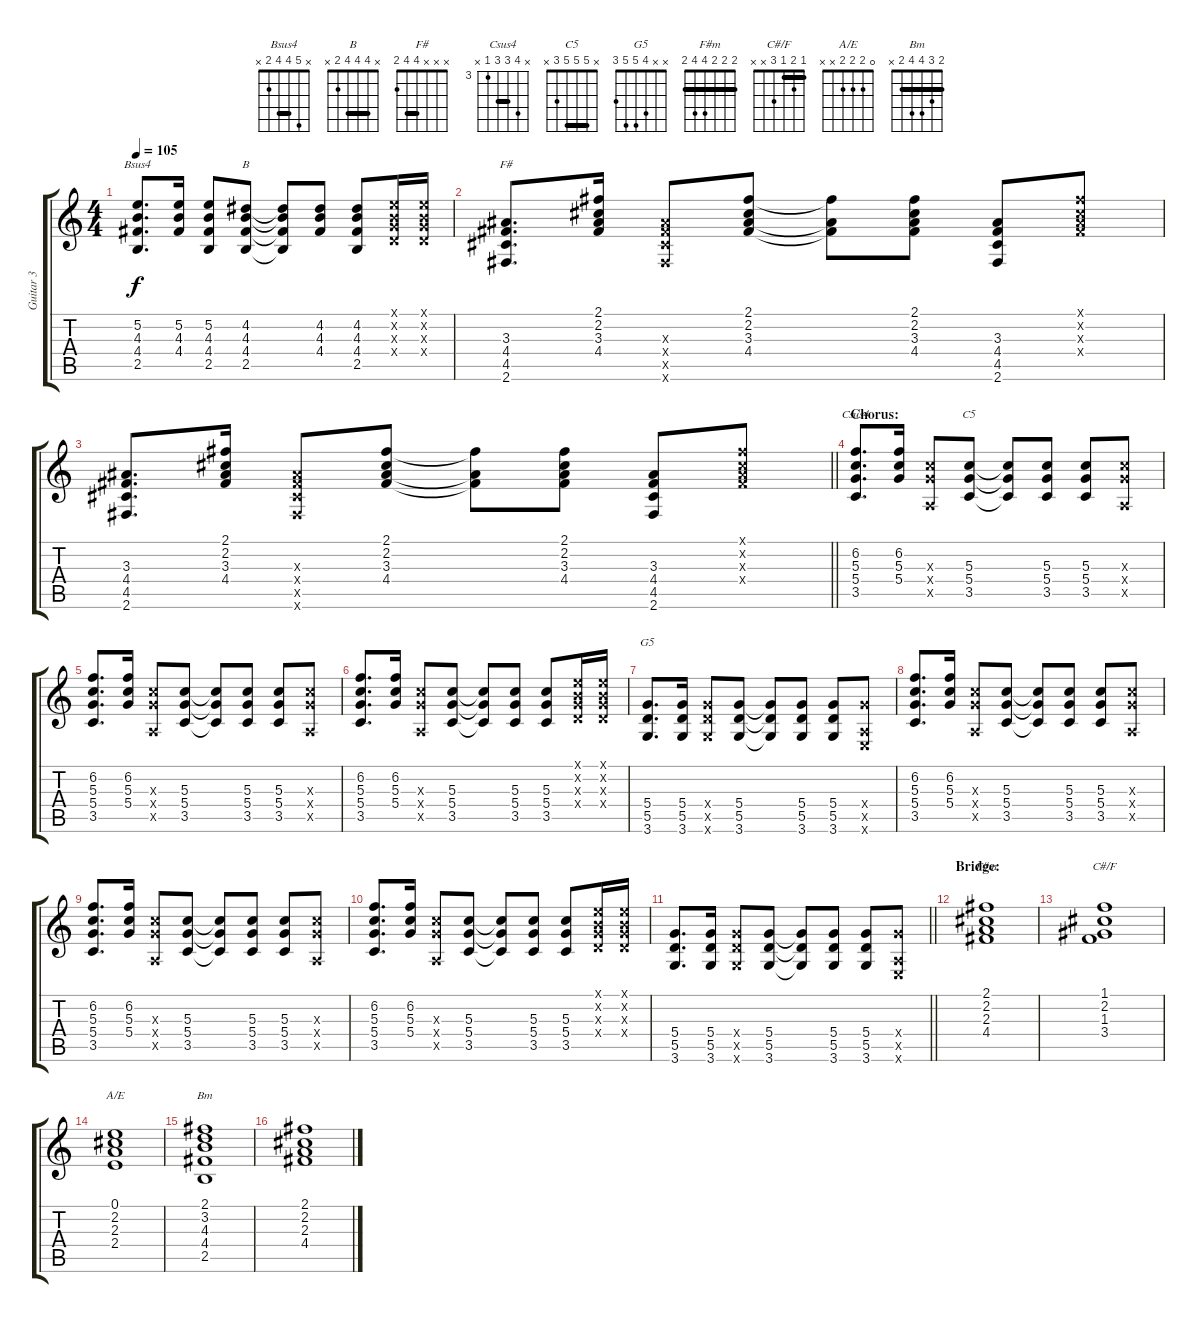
\track ("Guitar 3" "Guitar 3") {instrument electricguitarclean}
\staff {score tabs}
\tuning (E4 B3 G3 D3 A2 E2) {hide}
\chord ("Bsus4" x 5 4 4 2 x) {barre 4}
\chord ("B" x 4 4 4 2 x) {barre 4}
\chord ("F#" x x x 4 4 2) {barre 4}
\chord ("Csus4" x 6 5 5 3 x) {firstfret 3 barre 5}
\chord ("C5" x 5 5 5 3 x) {barre 5}
\chord ("G5" x x 4 5 5 3)
\chord ("F#m" 2 2 2 4 4 2) {barre 2}
\chord ("C#/F" 1 2 1 3 x x) {barre 1}
\chord ("A/E" 0 2 2 2 x x)
\chord ("Bm" 2 3 4 4 2 x) {barre 2}
\ts (4 4)
\tempo 105
\clef g2
\ks c
(5.2 4.3 4.4 2.5).8{d ch "Bsus4" dy f} (5.2 4.3 4.4).16 (5.2 4.3 4.4 2.5).8 (4.2 4.3 4.4 2.5).8{ch "B"} (4.2{t} 4.3{t} 4.4{t} 2.5{t}).8 (4.2 4.3 4.4).8 (4.2 4.3 4.4 2.5).8 (0.1{x} 0.2{x} 0.3{x} 0.4{x}).16 (0.1{x} 0.2{x} 0.3{x} 0.4{x}).16 |
(3.3 4.4 4.5 2.6).8{d ch "F#"} (2.1 2.2 3.3 4.4).16 (3.3{x} 4.4{x} 4.5{x} 2.6{x}).8 (2.1 2.2 3.3 4.4).8 (2.1{t} 3.3{t} 4.4{t}).8 (2.1 2.2 3.3 4.4).8 (3.3 4.4 4.5 2.6).8 (2.1{x} 2.2{x} 3.3{x} 4.4{x}).8 |
\barLineRight lightlight
(3.3 4.4 4.5 2.6).8{d} (2.1 2.2 3.3 4.4).16 (3.3{x} 4.4{x} 4.5{x} 2.6{x}).8 (2.1 2.2 3.3 4.4).8 (2.1{t} 3.3{t} 4.4{t}).8 (2.1 2.2 3.3 4.4).8 (3.3 4.4 4.5 2.6).8 (2.1{x} 2.2{x} 3.3{x} 4.4{x}).8 |
\section ("" "Chorus:")
(6.2 5.3 5.4 3.5).8{d ch "Csus4" volume 11 balance 16 instrument electricguitarclean} (6.2 5.3 5.4).16 (5.3{x} 5.4{x} 0.5{x}).8 (5.3 5.4 3.5).8{ch "C5"} (5.3{t} 5.4{t} 3.5{t}).8 (5.3 5.4 3.5).8 (5.3 5.4 3.5).8 (5.3{x} 5.4{x} 0.5{x}).8 |
(6.2 5.3 5.4 3.5).8{d} (6.2 5.3 5.4).16 (5.3{x} 5.4{x} 0.5{x}).8 (5.3 5.4 3.5).8 (5.3{t} 5.4{t} 3.5{t}).8 (5.3 5.4 3.5).8 (5.3 5.4 3.5).8 (5.3{x} 5.4{x} 0.5{x}).8 |
(6.2 5.3 5.4 3.5).8{d} (6.2 5.3 5.4).16 (5.3{x} 5.4{x} 0.5{x}).8 (5.3 5.4 3.5).8 (5.3{t} 5.4{t} 3.5{t}).8 (5.3 5.4 3.5).8 (5.3 5.4 3.5).8 (0.1{x} 0.2{x} 0.3{x} 0.4{x}).16 (0.1{x} 0.2{x} 0.3{x} 0.4{x}).16 |
(5.4 5.5 3.6).8{d ch "G5"} (5.4 5.5 3.6).16 (5.4{x} 5.5{x} 3.6{x}).8 (5.4 5.5 3.6).8 (5.4{t} 5.5{t} 3.6{t}).8 (5.4 5.5 3.6).8 (5.4 5.5 3.6).8 (5.4{x} 0.5{x} 0.6{x}).8 |
(6.2 5.3 5.4 3.5).8{d} (6.2 5.3 5.4).16 (5.3{x} 5.4{x} 0.5{x}).8 (5.3 5.4 3.5).8 (5.3{t} 5.4{t} 3.5{t}).8 (5.3 5.4 3.5).8 (5.3 5.4 3.5).8 (5.3{x} 5.4{x} 0.5{x}).8 |
(6.2 5.3 5.4 3.5).8{d} (6.2 5.3 5.4).16 (5.3{x} 5.4{x} 0.5{x}).8 (5.3 5.4 3.5).8 (5.3{t} 5.4{t} 3.5{t}).8 (5.3 5.4 3.5).8 (5.3 5.4 3.5).8 (5.3{x} 5.4{x} 0.5{x}).8 |
(6.2 5.3 5.4 3.5).8{d} (6.2 5.3 5.4).16 (5.3{x} 5.4{x} 0.5{x}).8 (5.3 5.4 3.5).8 (5.3{t} 5.4{t} 3.5{t}).8 (5.3 5.4 3.5).8 (5.3 5.4 3.5).8 (0.1{x} 0.2{x} 0.3{x} 0.4{x}).16 (0.1{x} 0.2{x} 0.3{x} 0.4{x}).16 |
\barLineRight lightlight
(5.4 5.5 3.6).8{d} (5.4 5.5 3.6).16 (5.4{x} 5.5{x} 3.6{x}).8 (5.4 5.5 3.6).8 (5.4{t} 5.5{t} 3.6{t}).8 (5.4 5.5 3.6).8 (5.4 5.5 3.6).8 (5.4{x} 0.5{x} 0.6{x}).8 |
\section ("" "Bridge:")
(2.1 2.2 2.3 4.4).1{ch "F#m" volume 16 balance 16 instrument acousticgrandpiano} |
(1.1 2.2 1.3 3.4).1{ch "C#/F"} |
(0.1 2.2 2.3 2.4).1{ch "A/E"} |
(2.1 3.2 4.3 4.4 2.5).1{ch "Bm"} |
(2.1 2.2 2.3 4.4).1
